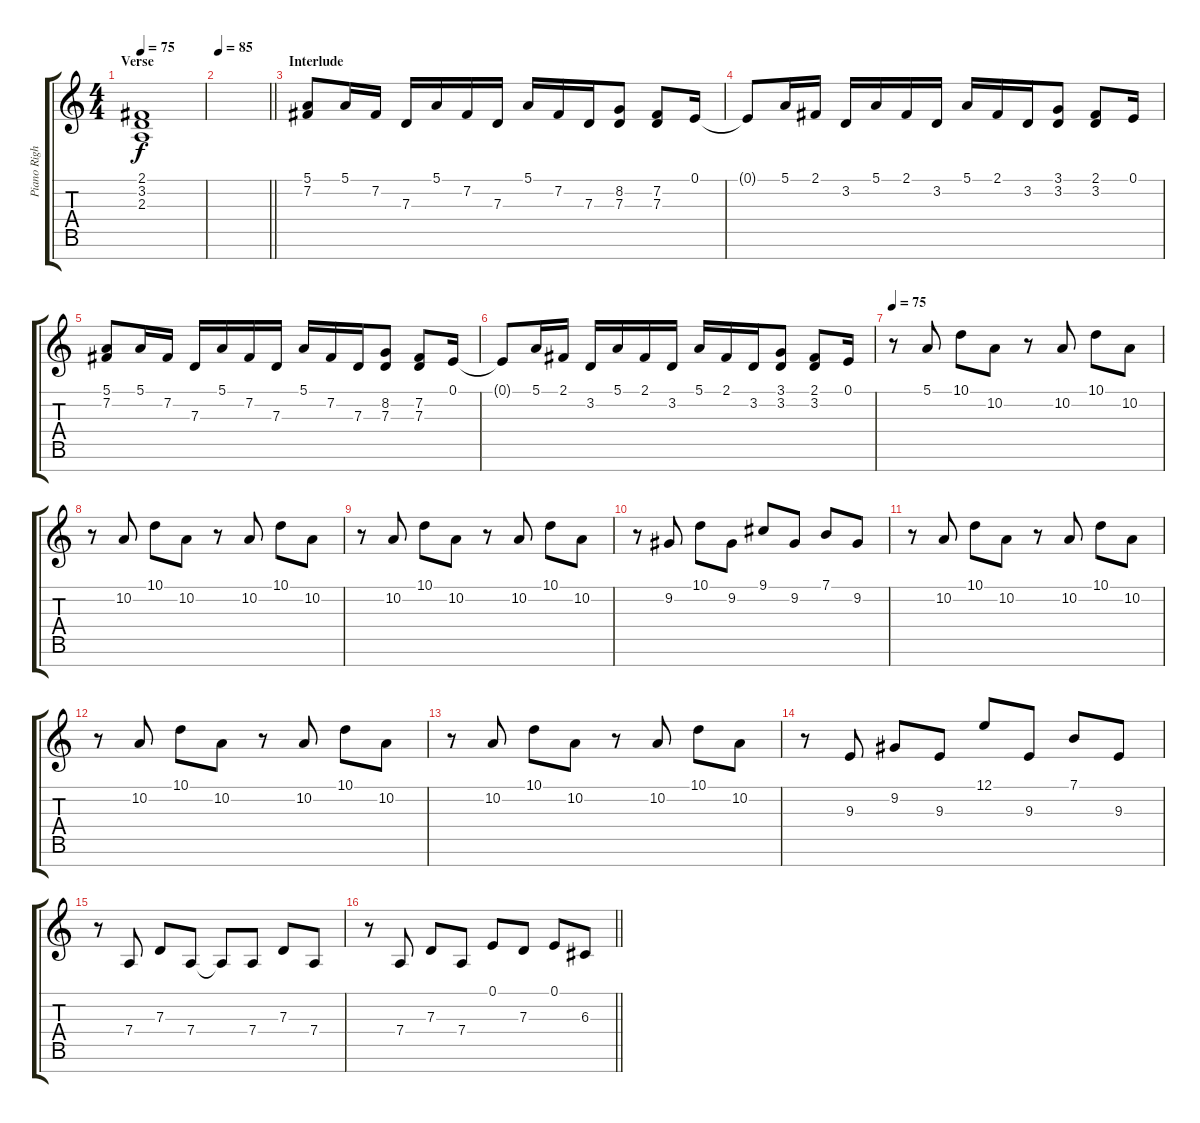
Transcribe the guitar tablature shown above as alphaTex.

\track ("Piano Right Hand" "Piano Righ") {instrument acousticgrandpiano}
\staff {score tabs}
\tuning (E4 B3 G3 D3 A2 E2 B1) {hide}
\ts (4 4)
\section ("" "Verse")
\tempo 75
\clef g2
\ks c
(2.1 3.2 2.3).1{dy f} |
\tempo 85
\barLineRight lightlight
|
\section ("" "Interlude")
(5.1 7.2).8 5.1.16 7.2.16 7.3.16 5.1.16 7.2.16 7.3.16 5.1.16 7.2.16 7.3.16 (8.2 7.3).8 (7.2 7.3).8 0.1.16 |
0.1{t}.8 5.1.16 2.1.16 3.2.16 5.1.16 2.1.16 3.2.16 5.1.16 2.1.16 3.2.16 (3.1 3.2).8 (2.1 3.2).8 0.1.16 |
(5.1 7.2).8 5.1.16 7.2.16 7.3.16 5.1.16 7.2.16 7.3.16 5.1.16 7.2.16 7.3.16 (8.2 7.3).8 (7.2 7.3).8 0.1.16 |
0.1{t}.8 5.1.16 2.1.16 3.2.16 5.1.16 2.1.16 3.2.16 5.1.16 2.1.16 3.2.16 (3.1 3.2).8 (2.1 3.2).8 0.1.16 |
\tempo 75
r.8 5.1.8 10.1.8 10.2.8 r.8 10.2.8 10.1.8 10.2.8 |
r.8 10.2.8 10.1.8 10.2.8 r.8 10.2.8 10.1.8 10.2.8 |
r.8 10.2.8 10.1.8 10.2.8 r.8 10.2.8 10.1.8 10.2.8 |
r.8 9.2.8 10.1.8 9.2.8 9.1.8 9.2.8 7.1.8 9.2.8 |
r.8 10.2.8 10.1.8 10.2.8 r.8 10.2.8 10.1.8 10.2.8 |
r.8 10.2.8 10.1.8 10.2.8 r.8 10.2.8 10.1.8 10.2.8 |
r.8 10.2.8 10.1.8 10.2.8 r.8 10.2.8 10.1.8 10.2.8 |
r.8 9.3.8 9.2.8 9.3.8 12.1.8 9.3.8 7.1.8 9.3.8 |
r.8 7.4.8 7.3.8 7.4.8 7.4{t}.8 7.4.8 7.3.8 7.4.8 |
\barLineRight lightlight
r.8 7.4.8 7.3.8 7.4.8 0.1.8 7.3.8 0.1.8 6.3.8
